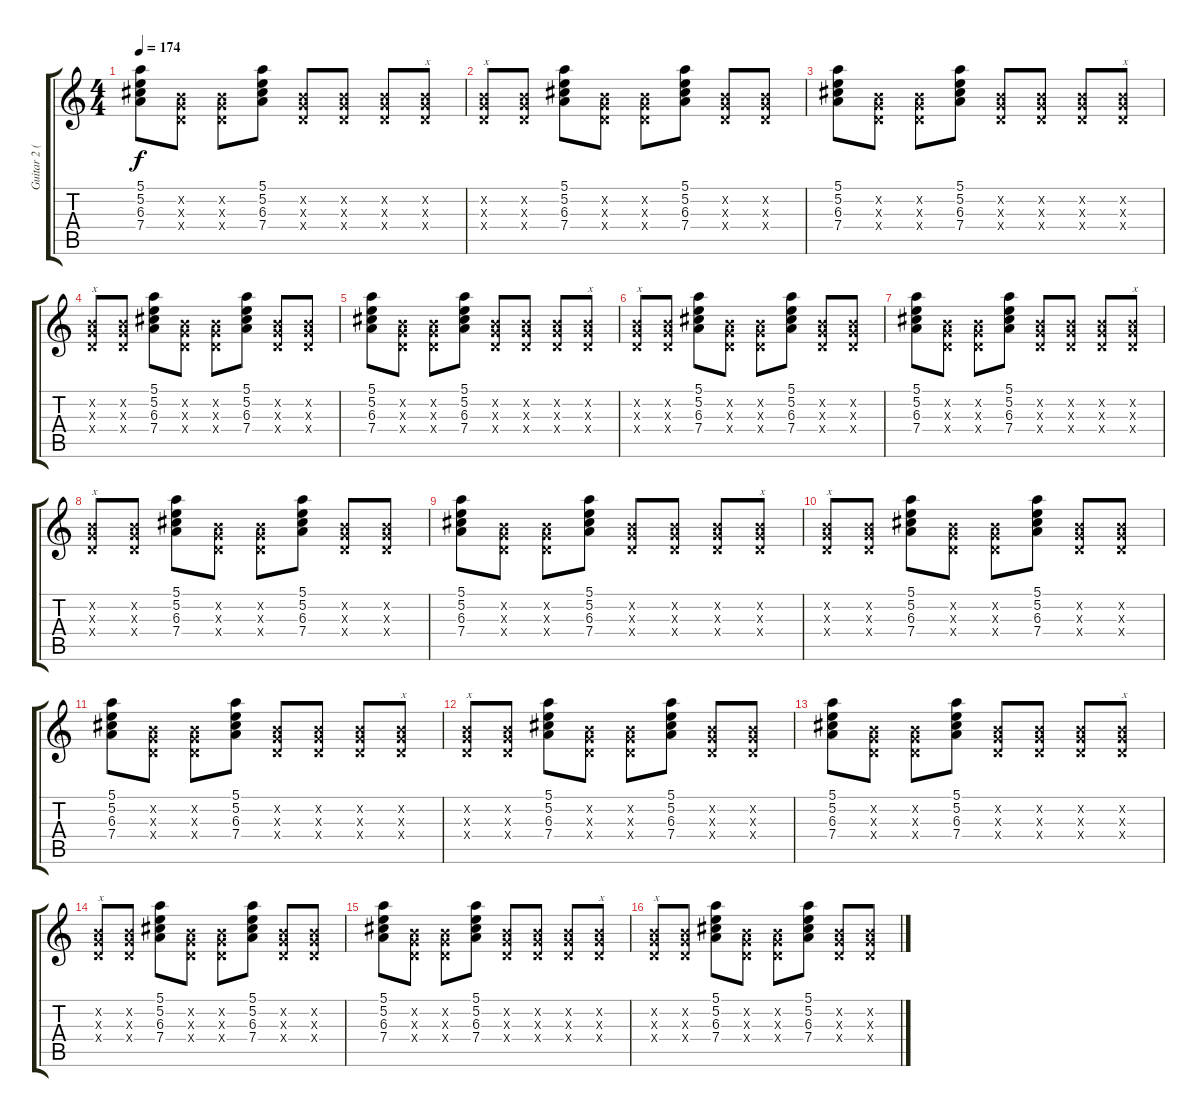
\track ("Guitar 2 (Clean)" "Guitar 2 (") {instrument electricguitarclean}
\staff {score tabs}
\tuning (E4 B3 G3 D3 A2 E2) {hide}
\ts (4 4)
\tempo 174
\clef g2
\ks c
(5.1 5.2 6.3 7.4).8{dy f} (0.2{x} 0.3{x} 0.4{x}).8 (0.2{x} 0.3{x} 0.4{x}).8 (5.1 5.2 6.3 7.4).8 (0.2{x} 0.3{x} 0.4{x}).8 (0.2{x} 0.3{x} 0.4{x}).8 (0.2{x} 0.3{x} 0.4{x}).8 (0.2{x} 0.3{x} 0.4{x}).8{txt "x"} |
(0.2{x} 0.3{x} 0.4{x}).8{txt "x"} (0.2{x} 0.3{x} 0.4{x}).8 (5.1 5.2 6.3 7.4).8 (0.2{x} 0.3{x} 0.4{x}).8 (0.2{x} 0.3{x} 0.4{x}).8 (5.1 5.2 6.3 7.4).8 (0.2{x} 0.3{x} 0.4{x}).8 (0.2{x} 0.3{x} 0.4{x}).8 |
(5.1 5.2 6.3 7.4).8 (0.2{x} 0.3{x} 0.4{x}).8 (0.2{x} 0.3{x} 0.4{x}).8 (5.1 5.2 6.3 7.4).8 (0.2{x} 0.3{x} 0.4{x}).8 (0.2{x} 0.3{x} 0.4{x}).8 (0.2{x} 0.3{x} 0.4{x}).8 (0.2{x} 0.3{x} 0.4{x}).8{txt "x"} |
(0.2{x} 0.3{x} 0.4{x}).8{txt "x"} (0.2{x} 0.3{x} 0.4{x}).8 (5.1 5.2 6.3 7.4).8 (0.2{x} 0.3{x} 0.4{x}).8 (0.2{x} 0.3{x} 0.4{x}).8 (5.1 5.2 6.3 7.4).8 (0.2{x} 0.3{x} 0.4{x}).8 (0.2{x} 0.3{x} 0.4{x}).8 |
(5.1 5.2 6.3 7.4).8 (0.2{x} 0.3{x} 0.4{x}).8 (0.2{x} 0.3{x} 0.4{x}).8 (5.1 5.2 6.3 7.4).8 (0.2{x} 0.3{x} 0.4{x}).8 (0.2{x} 0.3{x} 0.4{x}).8 (0.2{x} 0.3{x} 0.4{x}).8 (0.2{x} 0.3{x} 0.4{x}).8{txt "x"} |
(0.2{x} 0.3{x} 0.4{x}).8{txt "x"} (0.2{x} 0.3{x} 0.4{x}).8 (5.1 5.2 6.3 7.4).8 (0.2{x} 0.3{x} 0.4{x}).8 (0.2{x} 0.3{x} 0.4{x}).8 (5.1 5.2 6.3 7.4).8 (0.2{x} 0.3{x} 0.4{x}).8 (0.2{x} 0.3{x} 0.4{x}).8 |
(5.1 5.2 6.3 7.4).8 (0.2{x} 0.3{x} 0.4{x}).8 (0.2{x} 0.3{x} 0.4{x}).8 (5.1 5.2 6.3 7.4).8 (0.2{x} 0.3{x} 0.4{x}).8 (0.2{x} 0.3{x} 0.4{x}).8 (0.2{x} 0.3{x} 0.4{x}).8 (0.2{x} 0.3{x} 0.4{x}).8{txt "x"} |
(0.2{x} 0.3{x} 0.4{x}).8{txt "x"} (0.2{x} 0.3{x} 0.4{x}).8 (5.1 5.2 6.3 7.4).8 (0.2{x} 0.3{x} 0.4{x}).8 (0.2{x} 0.3{x} 0.4{x}).8 (5.1 5.2 6.3 7.4).8 (0.2{x} 0.3{x} 0.4{x}).8 (0.2{x} 0.3{x} 0.4{x}).8 |
(5.1 5.2 6.3 7.4).8 (0.2{x} 0.3{x} 0.4{x}).8 (0.2{x} 0.3{x} 0.4{x}).8 (5.1 5.2 6.3 7.4).8 (0.2{x} 0.3{x} 0.4{x}).8 (0.2{x} 0.3{x} 0.4{x}).8 (0.2{x} 0.3{x} 0.4{x}).8 (0.2{x} 0.3{x} 0.4{x}).8{txt "x"} |
(0.2{x} 0.3{x} 0.4{x}).8{txt "x"} (0.2{x} 0.3{x} 0.4{x}).8 (5.1 5.2 6.3 7.4).8 (0.2{x} 0.3{x} 0.4{x}).8 (0.2{x} 0.3{x} 0.4{x}).8 (5.1 5.2 6.3 7.4).8 (0.2{x} 0.3{x} 0.4{x}).8 (0.2{x} 0.3{x} 0.4{x}).8 |
(5.1 5.2 6.3 7.4).8 (0.2{x} 0.3{x} 0.4{x}).8 (0.2{x} 0.3{x} 0.4{x}).8 (5.1 5.2 6.3 7.4).8 (0.2{x} 0.3{x} 0.4{x}).8 (0.2{x} 0.3{x} 0.4{x}).8 (0.2{x} 0.3{x} 0.4{x}).8 (0.2{x} 0.3{x} 0.4{x}).8{txt "x"} |
(0.2{x} 0.3{x} 0.4{x}).8{txt "x"} (0.2{x} 0.3{x} 0.4{x}).8 (5.1 5.2 6.3 7.4).8 (0.2{x} 0.3{x} 0.4{x}).8 (0.2{x} 0.3{x} 0.4{x}).8 (5.1 5.2 6.3 7.4).8 (0.2{x} 0.3{x} 0.4{x}).8 (0.2{x} 0.3{x} 0.4{x}).8 |
(5.1 5.2 6.3 7.4).8 (0.2{x} 0.3{x} 0.4{x}).8 (0.2{x} 0.3{x} 0.4{x}).8 (5.1 5.2 6.3 7.4).8 (0.2{x} 0.3{x} 0.4{x}).8 (0.2{x} 0.3{x} 0.4{x}).8 (0.2{x} 0.3{x} 0.4{x}).8 (0.2{x} 0.3{x} 0.4{x}).8{txt "x"} |
(0.2{x} 0.3{x} 0.4{x}).8{txt "x"} (0.2{x} 0.3{x} 0.4{x}).8 (5.1 5.2 6.3 7.4).8 (0.2{x} 0.3{x} 0.4{x}).8 (0.2{x} 0.3{x} 0.4{x}).8 (5.1 5.2 6.3 7.4).8 (0.2{x} 0.3{x} 0.4{x}).8 (0.2{x} 0.3{x} 0.4{x}).8 |
(5.1 5.2 6.3 7.4).8 (0.2{x} 0.3{x} 0.4{x}).8 (0.2{x} 0.3{x} 0.4{x}).8 (5.1 5.2 6.3 7.4).8 (0.2{x} 0.3{x} 0.4{x}).8 (0.2{x} 0.3{x} 0.4{x}).8 (0.2{x} 0.3{x} 0.4{x}).8 (0.2{x} 0.3{x} 0.4{x}).8{txt "x"} |
(0.2{x} 0.3{x} 0.4{x}).8{txt "x"} (0.2{x} 0.3{x} 0.4{x}).8 (5.1 5.2 6.3 7.4).8 (0.2{x} 0.3{x} 0.4{x}).8 (0.2{x} 0.3{x} 0.4{x}).8 (5.1 5.2 6.3 7.4).8 (0.2{x} 0.3{x} 0.4{x}).8 (0.2{x} 0.3{x} 0.4{x}).8
